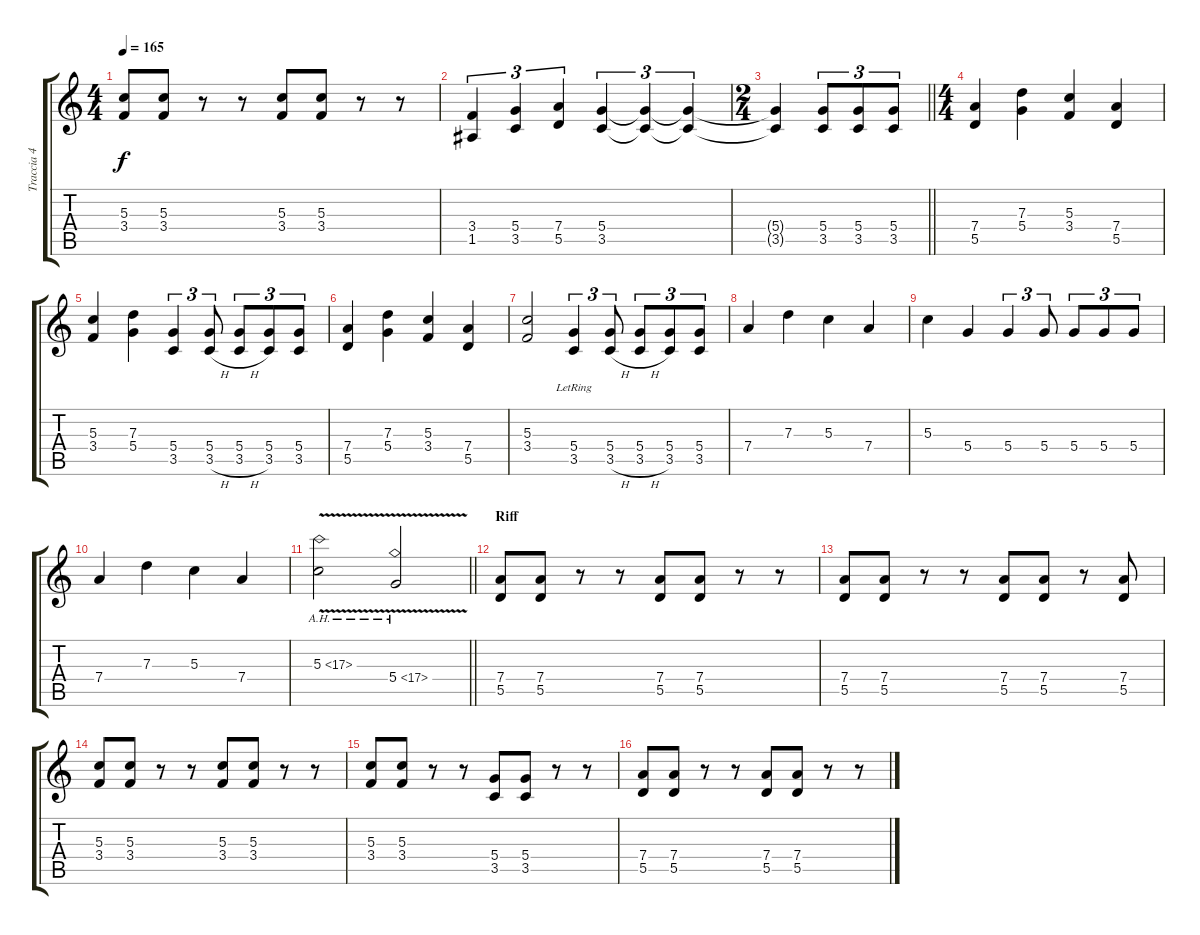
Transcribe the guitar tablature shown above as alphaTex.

\track ("Traccia 4" "Traccia 4") {instrument distortionguitar}
\staff {score tabs}
\tuning (E4 B3 G3 D3 A2 E2) {hide}
\ts (4 4)
\tempo 165
\clef g2
\ks c
(5.3 3.4).8{dy f} (5.3 3.4).8 r.8 r.8 (5.3 3.4).8 (5.3 3.4).8 r.8 r.8 |
(3.4 1.5).4{tu (3 2)} (5.4 3.5).4{tu (3 2)} (7.4 5.5).4{tu (3 2)} (5.4 3.5).4{tu (3 2)} (5.4{t} 3.5{t}).4{tu (3 2)} (5.4{t} 3.5{t}).4{tu (3 2)} |
\ts (2 4)
\barLineRight lightlight
(5.4{t} 3.5{t}).4 (5.4 3.5).8{tu (3 2)} (5.4 3.5).8{tu (3 2)} (5.4 3.5).8{tu (3 2)} |
\ts (4 4)
\section ("" "")
(7.4 5.5).4 (7.3 5.4).4 (5.3 3.4).4 (7.4 5.5).4 |
(5.3 3.4).4 (7.3 5.4).4 (5.4 3.5).4{tu (3 2)} (5.4 3.5{h}).8{tu (3 2)} (5.4 3.5{h}).8{tu (3 2)} (5.4 3.5).8{tu (3 2)} (5.4 3.5).8{tu (3 2)} |
(7.4 5.5).4 (7.3 5.4).4 (5.3 3.4).4 (7.4 5.5).4 |
(5.3 3.4).2 (5.4{lr} 3.5).4{tu (3 2)} (5.4 3.5{h}).8{tu (3 2)} (5.4 3.5{h}).8{tu (3 2)} (5.4 3.5).8{tu (3 2)} (5.4 3.5).8{tu (3 2)} |
7.4.4 7.3.4 5.3.4 7.4.4 |
5.3.4 5.4.4 5.4.4{tu (3 2)} 5.4.8{tu (3 2)} 5.4.8{tu (3 2)} 5.4.8{tu (3 2)} 5.4.8{tu (3 2)} |
7.4.4 7.3.4 5.3.4 7.4.4 |
\barLineRight lightlight
5.3{ah 12 v}.2 5.4{ah 12 v}.2 |
\section ("" "Riff")
(7.4 5.5).8 (7.4 5.5).8 r.8 r.8 (7.4 5.5).8 (7.4 5.5).8 r.8 r.8 |
(7.4 5.5).8 (7.4 5.5).8 r.8 r.8 (7.4 5.5).8 (7.4 5.5).8 r.8 (7.4 5.5).8 |
(5.3 3.4).8 (5.3 3.4).8 r.8 r.8 (5.3 3.4).8 (5.3 3.4).8 r.8 r.8 |
(5.3 3.4).8 (5.3 3.4).8 r.8 r.8 (5.4 3.5).8 (5.4 3.5).8 r.8 r.8 |
(7.4 5.5).8 (7.4 5.5).8 r.8 r.8 (7.4 5.5).8 (7.4 5.5).8 r.8 r.8
